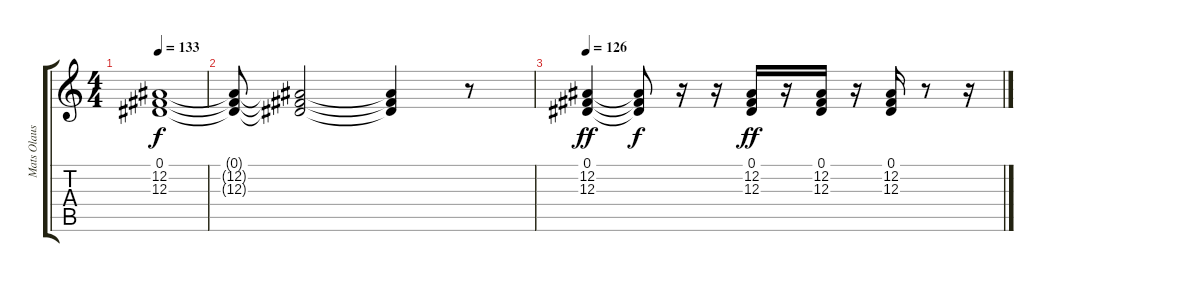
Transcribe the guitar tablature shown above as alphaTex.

\track ("Mats Olausson" "Mats Olaus") {instrument rockorgan}
\staff {score tabs}
\tuning (Eb4 Bb3 Gb3 Db3 Ab2 Eb2) {hide}
\ts (4 4)
\tempo 133
\clef g2
\ks c
(0.1{t} 12.2{t} 12.3{t}).1{dy f} |
(0.1{t} 12.2{t} 12.3{t}).8 (0.1{t} 12.2{t} 12.3{t}).2 (0.1{t} 12.2{t} 12.3{t}).4 r.8 |
\tempo 126
(0.1 12.2 12.3).4{dy ff} (0.1{t} 12.2{t} 12.3{t}).8{dy f} r.16 r.16 (0.1 12.2 12.3).16{dy ff} r.16 (0.1 12.2 12.3).16 r.16 (0.1 12.2 12.3).16 r.8 r.16
